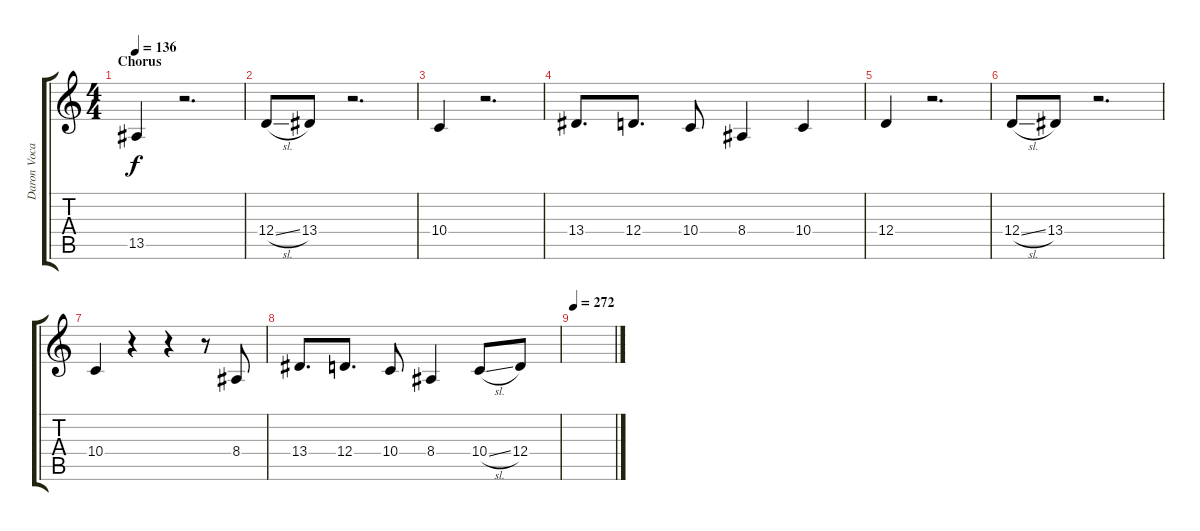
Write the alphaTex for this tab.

\track ("Daron Vocals" "Daron Voca") {instrument lead2sawtooth}
\staff {score tabs}
\tuning (E4 B3 G3 D3 A2 E2) {hide}
\ts (4 4)
\section ("" "Chorus")
\tempo 136
\clef g2
\ks c
13.5.4{dy f} r.2{d} |
12.4{sl}.8 13.4.8 r.2{d} |
10.4.4 r.2{d} |
13.4.8{d} 12.4.8{d} 10.4.8 8.4.4 10.4.4 |
12.4.4 r.2{d} |
12.4{sl}.8 13.4.8 r.2{d} |
10.4.4 r.4 r.4 r.8 8.4.8 |
13.4.8{d} 12.4.8{d} 10.4.8 8.4.4 10.4{sl}.8 12.4.8 |
\tempo 272
